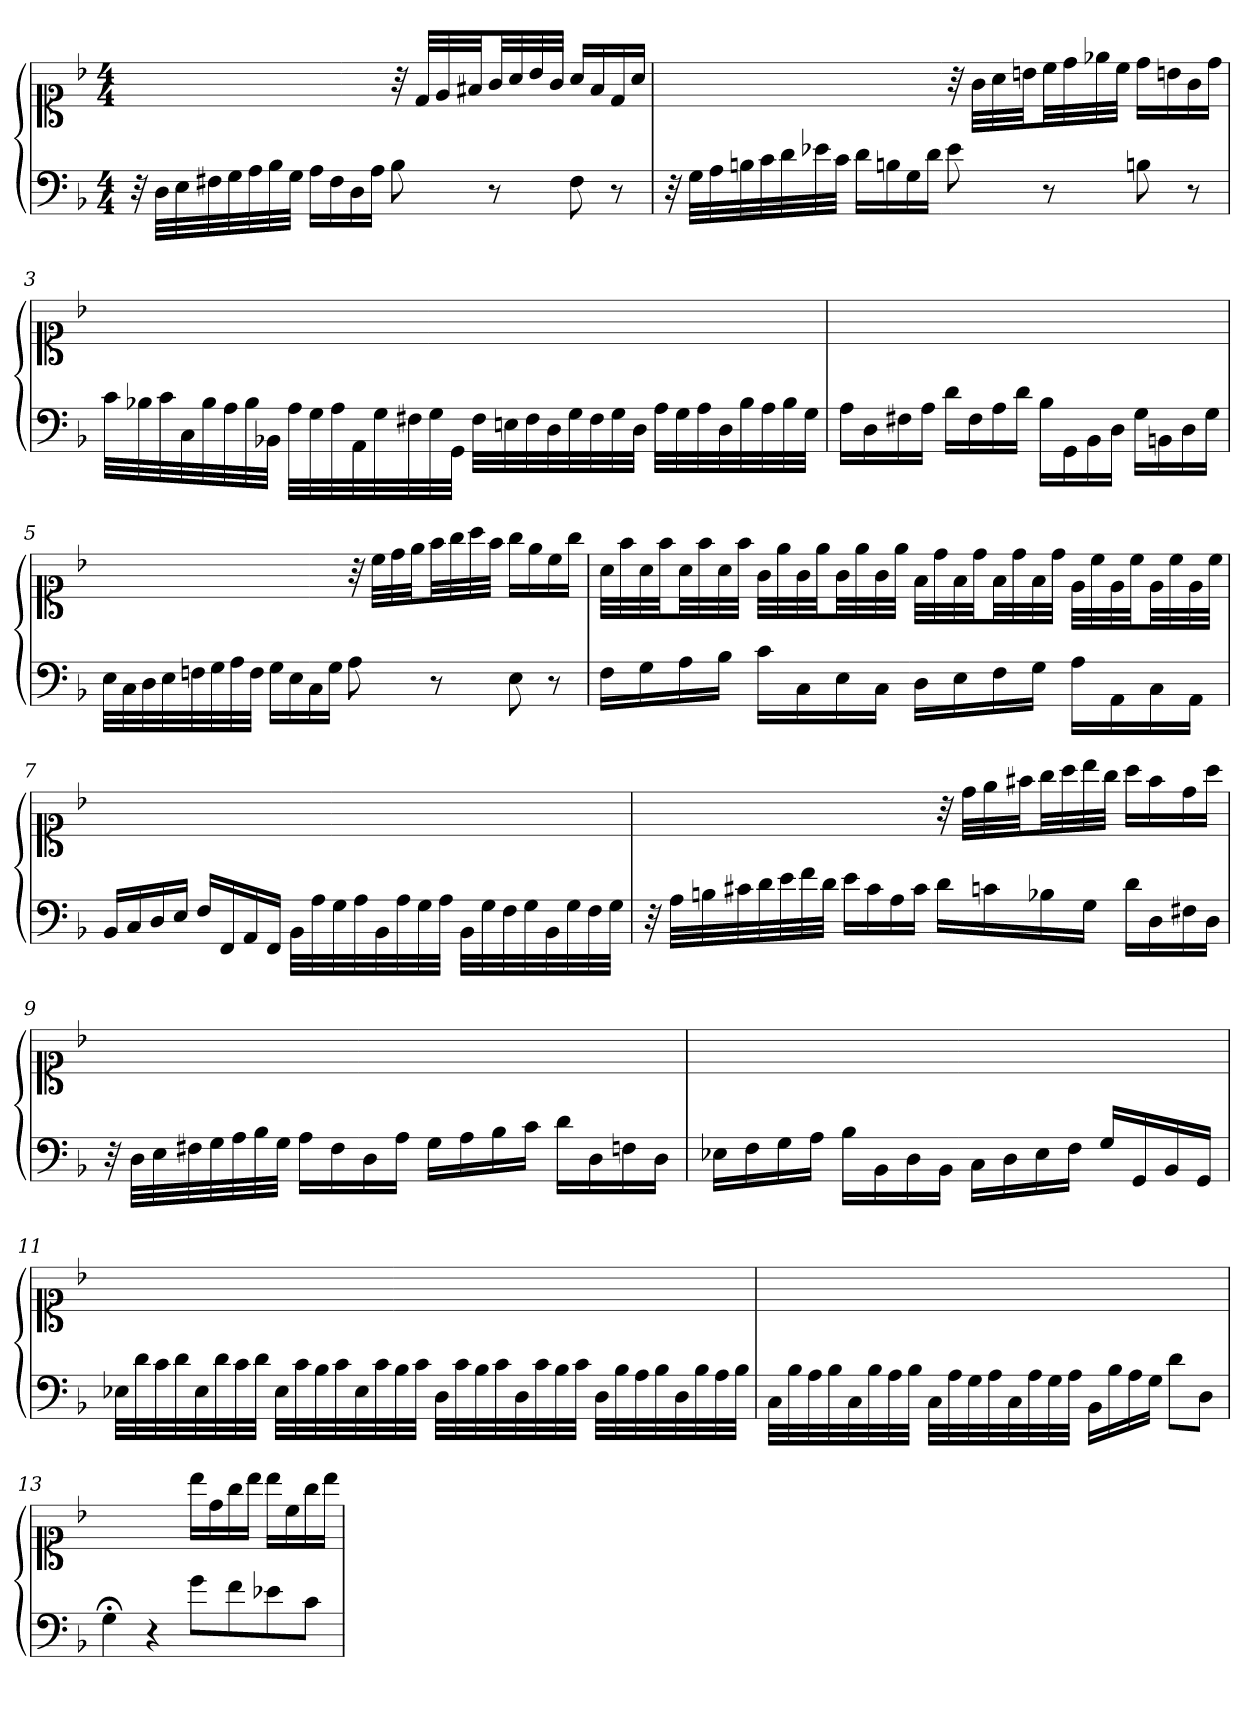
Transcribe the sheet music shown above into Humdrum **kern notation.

**kern	**kern
*part1	*part1
*staff2	*staff1
*clefF4	*clefC1
*k[b-]	*k[b-]
*F:	*F:
*M4/4	*M4/4
=1	=1
32r	2ryy
32DLLL	.
32E	.
32F#X	.
32G	.
32A	.
32B-	.
32GJJJ	.
16ALL	.
16F#	.
16D	.
16AJJ	.
8B-	32r
.	32dLLL
.	32e
.	32f#XJJ
8r	32gLL
.	32a
.	32b-
.	32gJJJ
8F#	16aLL
.	16f#
8r	16d
.	16aJJ
=2	=2
32r	2ryy
32GLLL	.
32A	.
32Bn	.
32c	.
32d	.
32e-X	.
32cJJJ	.
16dLL	.
16Bn	.
16G	.
16dJJ	.
8e-	32r
.	32gLLL
.	32a
.	32bnJJ
8r	32ccLL
.	32dd
.	32ee-X
.	32ccJJJ
8Bn	16ddLL
.	16bn
8r	16g
.	16ddJJ
=3	=3
32cLLL	1ryy
32B-X	.
32c	.
32C	.
32B-	.
32A	.
32B-	.
32BB-XJJJ	.
32ALLL	.
32G	.
32A	.
32AA	.
32G	.
32F#X	.
32G	.
32GGJJJ	.
32F#LLL	.
32En	.
32F#	.
32D	.
32G	.
32F#	.
32G	.
32DJJJ	.
32ALLL	.
32G	.
32A	.
32D	.
32B-	.
32A	.
32B-	.
32GJJJ	.
=4	=4
16ALL	1ryy
16D	.
16F#X	.
16AJJ	.
16dLL	.
16F#	.
16A	.
16dJJ	.
16B-LL	.
16GG	.
16BB-	.
16DJJ	.
16GLL	.
16BBn	.
16D	.
16GJJ	.
=5	=5
32ELLL	2ryy
32C	.
32D	.
32E	.
32Fn	.
32G	.
32A	.
32FJJJ	.
16GLL	.
16E	.
16C	.
16GJJ	.
8A	32r
.	32ccLLL
.	32dd
.	32eeJJ
8r	32ffLL
.	32gg
.	32aa
.	32ffJJJ
8E	16ggLL
.	16ee
8r	16cc
.	16ggJJ
=6	=6
16FLL	32aLLL
.	32ff
16G	32a
.	32ffJJ
16A	32aLL
.	32ff
16B-JJ	32a
.	32ffJJJ
16cLL	32gLLL
.	32ee
16C	32g
.	32eeJJ
16E	32gLL
.	32ee
16CJJ	32g
.	32eeJJJ
16DLL	32fLLL
.	32dd
16E	32f
.	32ddJJ
16F	32fLL
.	32dd
16GJJ	32f
.	32ddJJJ
16ALL	32eLLL
.	32cc
16AA	32e
.	32ccJJ
16C	32eLL
.	32cc
16AAJJ	32e
.	32ccJJJ
=7	=7
16BB-LL	1ryy
16C	.
16D	.
16EJJ	.
16FLL	.
16FF	.
16AA	.
16FFJJ	.
32BB-LLL	.
32A	.
32G	.
32A	.
32BB-	.
32A	.
32G	.
32AJJJ	.
32BB-LLL	.
32G	.
32F	.
32G	.
32BB-	.
32G	.
32F	.
32GJJJ	.
=8	=8
32r	2ryy
32ALLL	.
32Bn	.
32c#X	.
32d	.
32e	.
32f	.
32dJJJ	.
16eLL	.
16c#	.
16A	.
16c#JJ	.
16dLL	32r
.	32ddLLL
16cn	32ee
.	32ff#XJJ
16B-X	32ggLL
.	32aa
16GJJ	32bb-
.	32ggJJJ
16dLL	16aaLL
16D	16ff#
16F#X	16dd
16DJJ	16aaJJ
=9	=9
32r	1ryy
32DLLL	.
32E	.
32F#X	.
32G	.
32A	.
32B-	.
32GJJJ	.
16ALL	.
16F#	.
16D	.
16AJJ	.
16GLL	.
16A	.
16B-	.
16cJJ	.
16dLL	.
16D	.
16Fn	.
16DJJ	.
=10	=10
16E-XLL	1ryy
16F	.
16G	.
16AJJ	.
16B-LL	.
16BB-	.
16D	.
16BB-JJ	.
16CLL	.
16D	.
16E-	.
16FJJ	.
16GLL	.
16GG	.
16BB-	.
16GGJJ	.
=11	=11
32E-XLLL	1ryy
32d	.
32c	.
32d	.
32E-	.
32d	.
32c	.
32dJJJ	.
32E-LLL	.
32c	.
32B-	.
32c	.
32E-	.
32c	.
32B-	.
32cJJJ	.
32DLLL	.
32c	.
32B-	.
32c	.
32D	.
32c	.
32B-	.
32cJJJ	.
32DLLL	.
32B-	.
32A	.
32B-	.
32D	.
32B-	.
32A	.
32B-JJJ	.
=12	=12
32CLLL	1ryy
32B-	.
32A	.
32B-	.
32C	.
32B-	.
32A	.
32B-JJJ	.
32CLLL	.
32A	.
32G	.
32A	.
32C	.
32A	.
32G	.
32AJJJ	.
16BB-LL	.
16B-	.
16A	.
16GJJ	.
8dL	.
8DJ	.
=13	=13
4G;<	2ryy
4r	.
8gL	16bb-LL
.	16dd
8f	16gg
.	16bb-JJ
8e-X	16bb-LL
.	16cc
8cJ	16gg
.	16bb-JJ
=	=
*-	*-
